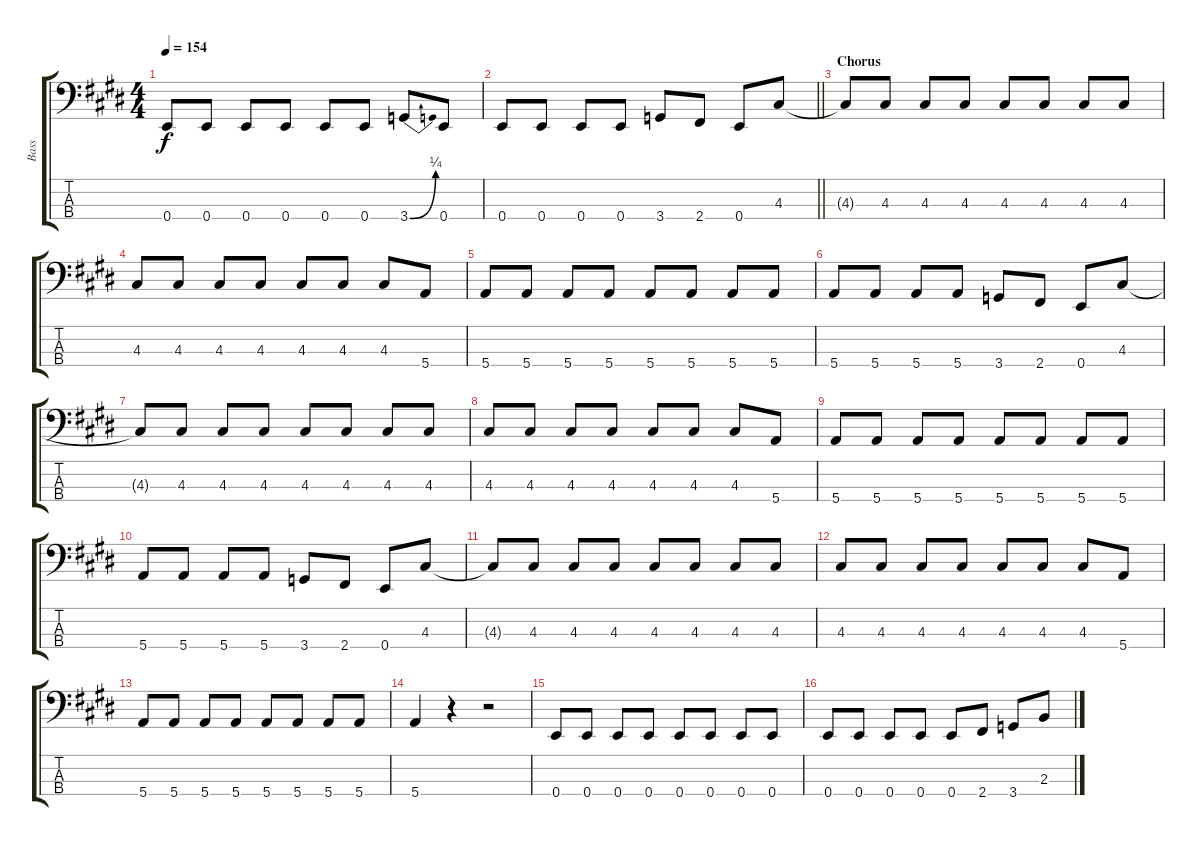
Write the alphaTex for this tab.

\track ("Bass" "Bass") {instrument electricbassfinger}
\staff {score tabs}
\tuning (G2 D2 A1 E1) {hide}
\ts (4 4)
\tempo 154
\clef f4
\ks e
0.4.8{dy f} 0.4.8 0.4.8 0.4.8 0.4.8 0.4.8 3.4{be (bend 0 0 60 1)}.8 0.4.8 |
\barLineRight lightlight
0.4.8 0.4.8 0.4.8 0.4.8 3.4.8 2.4.8 0.4.8 4.3.8 |
\section ("" "Chorus")
4.3{t}.8 4.3.8 4.3.8 4.3.8 4.3.8 4.3.8 4.3.8 4.3.8 |
4.3.8 4.3.8 4.3.8 4.3.8 4.3.8 4.3.8 4.3.8 5.4.8 |
5.4.8 5.4.8 5.4.8 5.4.8 5.4.8 5.4.8 5.4.8 5.4.8 |
5.4.8 5.4.8 5.4.8 5.4.8 3.4.8 2.4.8 0.4.8 4.3.8 |
4.3{t}.8 4.3.8 4.3.8 4.3.8 4.3.8 4.3.8 4.3.8 4.3.8 |
4.3.8 4.3.8 4.3.8 4.3.8 4.3.8 4.3.8 4.3.8 5.4.8 |
5.4.8 5.4.8 5.4.8 5.4.8 5.4.8 5.4.8 5.4.8 5.4.8 |
5.4.8 5.4.8 5.4.8 5.4.8 3.4.8 2.4.8 0.4.8 4.3.8 |
4.3{t}.8 4.3.8 4.3.8 4.3.8 4.3.8 4.3.8 4.3.8 4.3.8 |
4.3.8 4.3.8 4.3.8 4.3.8 4.3.8 4.3.8 4.3.8 5.4.8 |
5.4.8 5.4.8 5.4.8 5.4.8 5.4.8 5.4.8 5.4.8 5.4.8 |
5.4.4 r.4 r.2 |
0.4.8 0.4.8 0.4.8 0.4.8 0.4.8 0.4.8 0.4.8 0.4.8 |
0.4.8 0.4.8 0.4.8 0.4.8 0.4.8 2.4.8 3.4.8 2.3.8
